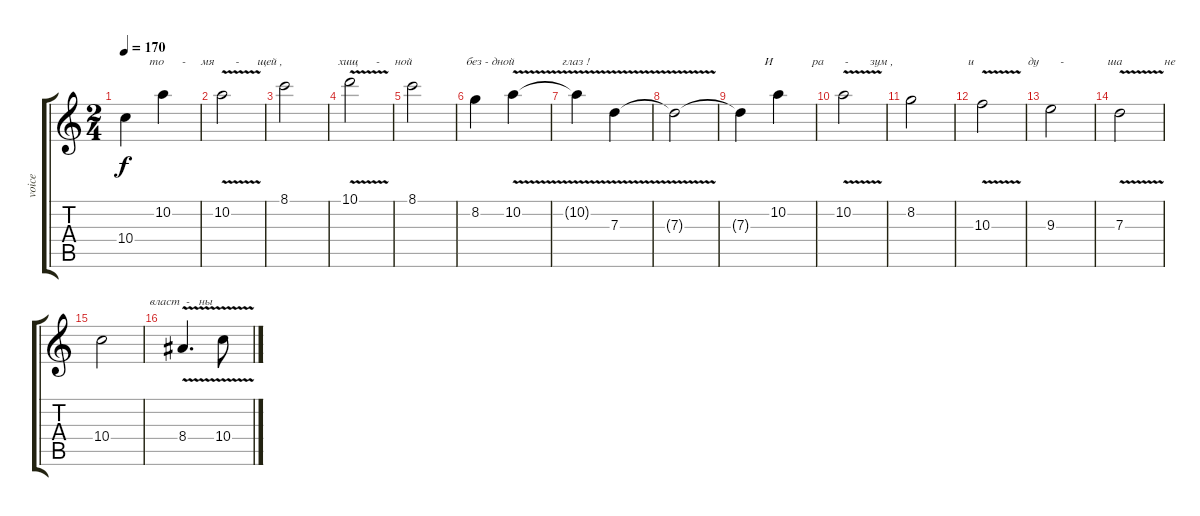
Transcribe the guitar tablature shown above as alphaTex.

\track ("voice" "voice") {instrument synthbass1}
\staff {score tabs}
\tuning (E4 B3 G3 D3 A2 E2) {hide}
\ts (2 4)
\tempo 170
\clef g2
\ks c
10.4{t}.4{txt "        то      -     мя       -      щей ," dy f} 10.2.4 |
10.2{v}.2 |
8.1.2{txt "                  хищ      -     ной"} |
10.1{v}.2 |
8.1.2{txt "                  без - дной                глаз !"} |
8.2.4 10.2{v}.4 |
10.2{t}.4 7.3{v}.4 |
7.3{t}.2 |
7.3{t}.4{txt "        И             ра       -       зум ,"} 10.2.4 |
10.2{v}.2 |
8.2.2{txt "                   и                  ду       - "} |
10.3{v}.2 |
9.3.2{txt "                   ша              не"} |
7.3{v}.2 |
10.4.2{txt "                власт  -   ны"} |
8.4{v}.4{d} 10.4{v}.8
